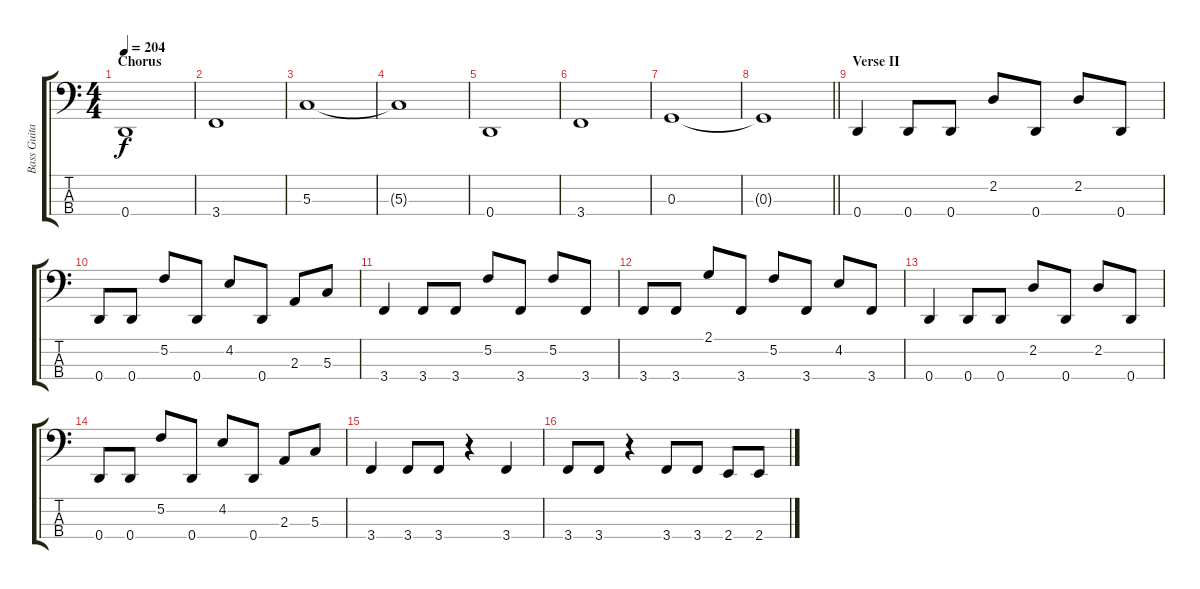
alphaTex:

\track ("Bass Guitar" "Bass Guita") {instrument electricbassfinger}
\staff {score tabs}
\tuning (F2 C2 G1 D1) {hide}
\ts (4 4)
\section ("" "Chorus")
\tempo 204
\clef f4
\ks c
0.4.1{dy f} |
3.4.1 |
5.3.1 |
5.3{t}.1 |
0.4.1 |
3.4.1 |
0.3.1 |
\barLineRight lightlight
0.3{t}.1 |
\section ("" "Verse II")
0.4.4 0.4.8 0.4.8 2.2.8 0.4.8 2.2.8 0.4.8 |
0.4.8 0.4.8 5.2.8 0.4.8 4.2.8 0.4.8 2.3.8 5.3.8 |
3.4.4 3.4.8 3.4.8 5.2.8 3.4.8 5.2.8 3.4.8 |
3.4.8 3.4.8 2.1.8 3.4.8 5.2.8 3.4.8 4.2.8 3.4.8 |
0.4.4 0.4.8 0.4.8 2.2.8 0.4.8 2.2.8 0.4.8 |
0.4.8 0.4.8 5.2.8 0.4.8 4.2.8 0.4.8 2.3.8 5.3.8 |
3.4.4 3.4.8 3.4.8 r.4 3.4.4 |
3.4.8 3.4.8 r.4 3.4.8 3.4.8 2.4.8 2.4.8
